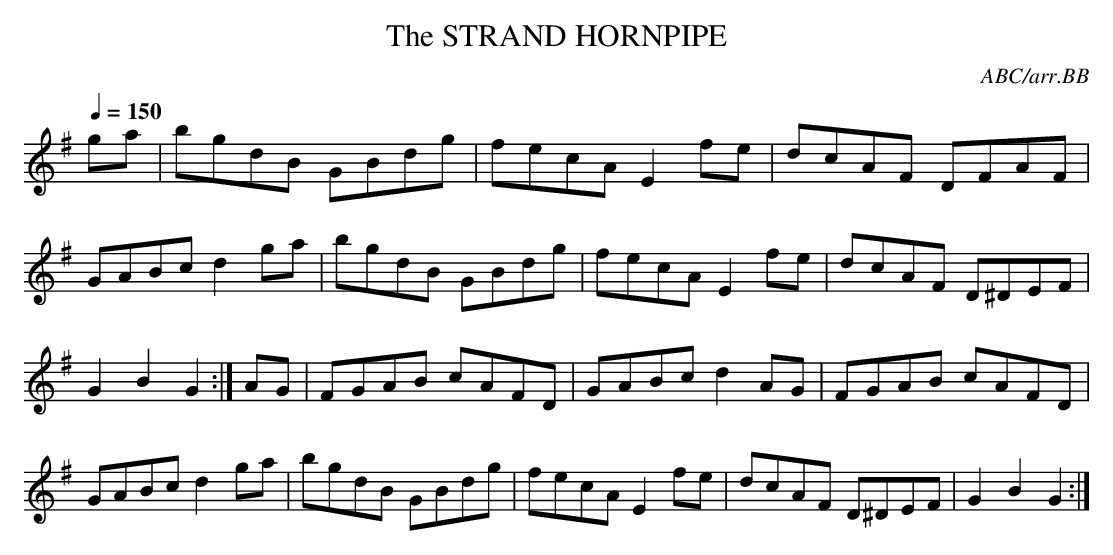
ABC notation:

X:1
T:STRAND HORNPIPE, The\
C:ABC/arr.BB\
Q:1/4=150\
M:C!\
K:G\
ga|bgdB GBdg | fecA E2fe | dcAF DFAF | GABc d2ga |\
bgdB GBdg | fecA E2fe | dcAF D^DEF | G2B2G2 :|\
AG|FGAB cAFD | GABc d2AG | FGAB cAFD | GABc d2ga |\
bgdB GBdg | fecA E2fe | dcAF D^DEF | G2B2G2 :|\
\
\
